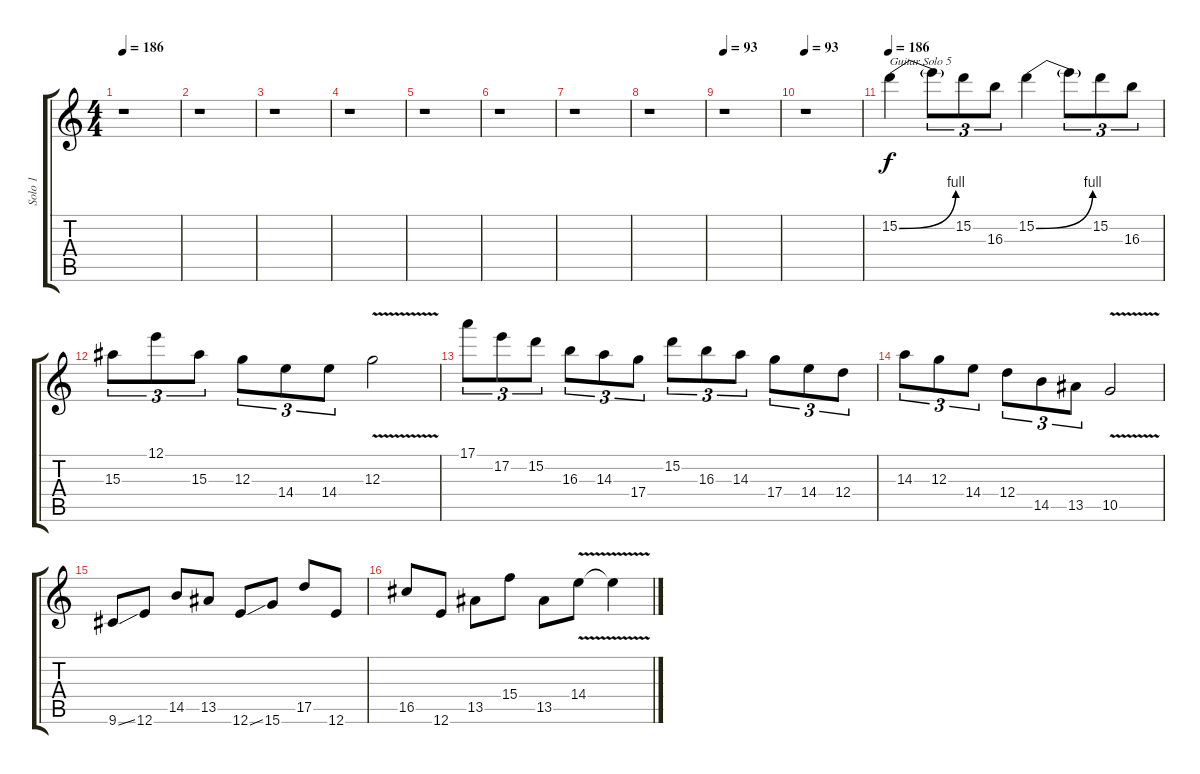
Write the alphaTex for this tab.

\track ("Solo 1" "Solo 1") {instrument distortionguitar}
\staff {score tabs}
\tuning (E4 B3 G3 D3 A2 E2) {hide}
\ts (4 4)
\tempo 186
\clef g2
\ks c
r.1{dy f} |
r.1 |
r.1 |
r.1 |
r.1 |
r.1 |
r.1 |
r.1 |
\tempo 93
r.1 |
\tempo 93
r.1 |
\tempo 186
15.2{be (bend 0 0 60 4)}.4{txt "Guitar Solo 5"} 15.2{t}.8{tu (3 2)} 15.2.8{tu (3 2)} 16.3.8{tu (3 2)} 15.2{be (bend 0 0 60 4)}.4 15.2{t}.8{tu (3 2)} 15.2.8{tu (3 2)} 16.3.8{tu (3 2)} |
15.3.8{tu (3 2)} 12.1.8{tu (3 2)} 15.3.8{tu (3 2)} 12.3.8{tu (3 2)} 14.4.8{tu (3 2)} 14.4.8{tu (3 2)} 12.3{v}.2 |
17.1.8{tu (3 2)} 17.2.8{tu (3 2)} 15.2.8{tu (3 2)} 16.3.8{tu (3 2)} 14.3.8{tu (3 2)} 17.4.8{tu (3 2)} 15.2.8{tu (3 2)} 16.3.8{tu (3 2)} 14.3.8{tu (3 2)} 17.4.8{tu (3 2)} 14.4.8{tu (3 2)} 12.4.8{tu (3 2)} |
14.3.8{tu (3 2)} 12.3.8{tu (3 2)} 14.4.8{tu (3 2)} 12.4.8{tu (3 2)} 14.5.8{tu (3 2)} 13.5.8{tu (3 2)} 10.5{v}.2 |
9.6{ss}.8 12.6.8 14.5.8 13.5.8 12.6{ss}.8 15.6.8 17.5.8 12.6.8 |
16.5.8 12.6.8 13.5.8 15.4.8 13.5.8 14.4{v}.8 14.4{t}.4
